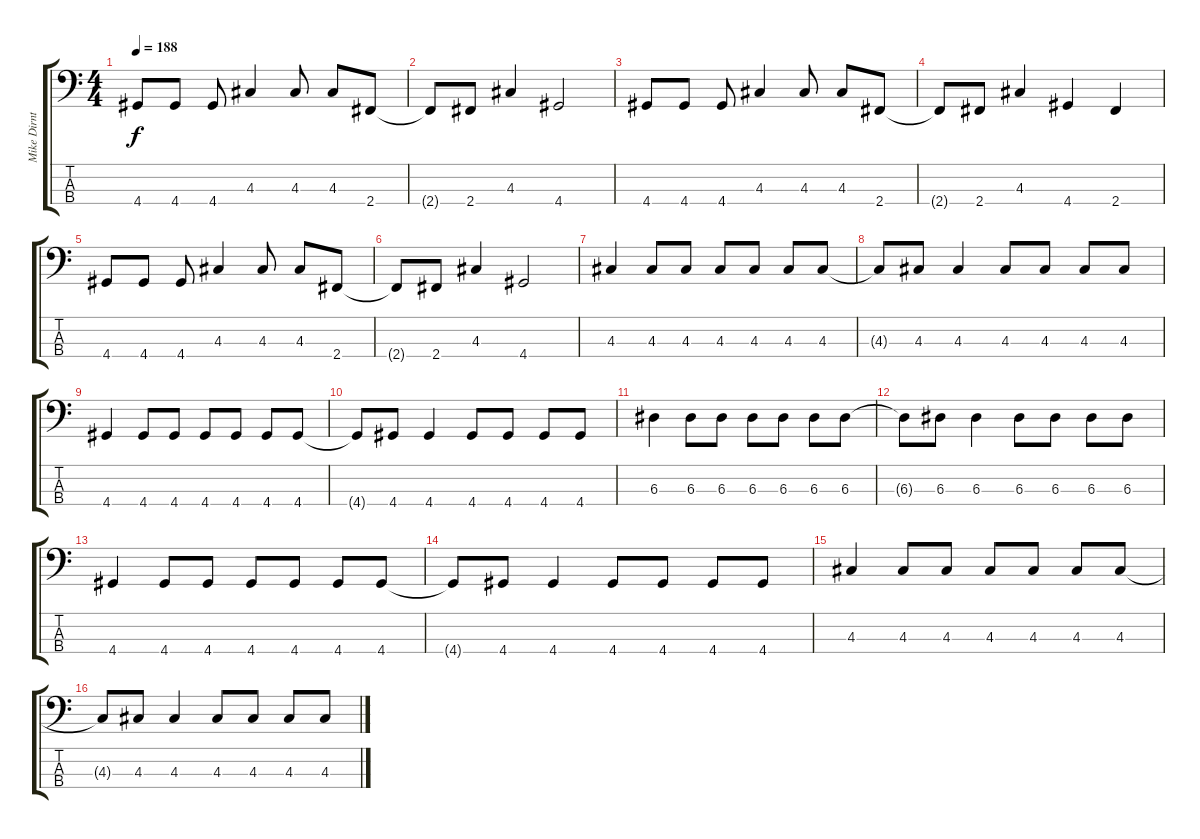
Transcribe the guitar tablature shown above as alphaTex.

\track ("Mike Dirnt" "Mike Dirnt") {instrument electricbasspick}
\staff {score tabs}
\tuning (G2 D2 A1 E1) {hide}
\ts (4 4)
\tempo 188
\clef f4
\ks c
4.4.8{dy f} 4.4.8 4.4.8 4.3.4 4.3.8 4.3.8 2.4.8 |
2.4{t}.8 2.4.8 4.3.4 4.4.2 |
4.4.8 4.4.8 4.4.8 4.3.4 4.3.8 4.3.8 2.4.8 |
2.4{t}.8 2.4.8 4.3.4 4.4.4 2.4.4 |
4.4.8 4.4.8 4.4.8 4.3.4 4.3.8 4.3.8 2.4.8 |
2.4{t}.8 2.4.8 4.3.4 4.4.2 |
4.3.4 4.3.8 4.3.8 4.3.8 4.3.8 4.3.8 4.3.8 |
4.3{t}.8 4.3.8 4.3.4 4.3.8 4.3.8 4.3.8 4.3.8 |
4.4.4 4.4.8 4.4.8 4.4.8 4.4.8 4.4.8 4.4.8 |
4.4{t}.8 4.4.8 4.4.4 4.4.8 4.4.8 4.4.8 4.4.8 |
6.3.4 6.3.8 6.3.8 6.3.8 6.3.8 6.3.8 6.3.8 |
6.3{t}.8 6.3.8 6.3.4 6.3.8 6.3.8 6.3.8 6.3.8 |
4.4.4 4.4.8 4.4.8 4.4.8 4.4.8 4.4.8 4.4.8 |
4.4{t}.8 4.4.8 4.4.4 4.4.8 4.4.8 4.4.8 4.4.8 |
4.3.4 4.3.8 4.3.8 4.3.8 4.3.8 4.3.8 4.3.8 |
4.3{t}.8 4.3.8 4.3.4 4.3.8 4.3.8 4.3.8 4.3.8
